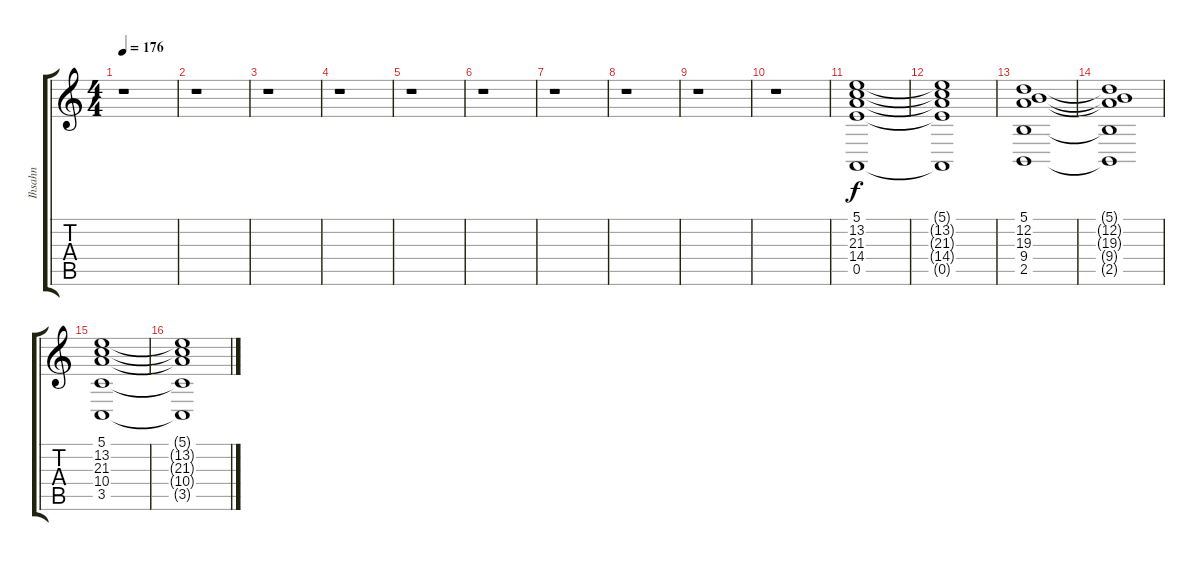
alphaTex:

\track ("Ihsahn" "Ihsahn") {instrument pad4choir}
\staff {score tabs}
\tuning (E4 B3 G3 D3 A2 E2) {hide}
\ts (4 4)
\tempo 176
\clef g2
\ks c
r.1{dy f} |
r.1 |
r.1 |
r.1 |
r.1 |
r.1 |
r.1 |
r.1 |
r.1 |
r.1 |
(5.1 13.2 21.3 14.4 0.5).1 |
(5.1{t} 13.2{t} 21.3{t} 14.4{t} 0.5{t}).1 |
(5.1 12.2 19.3 9.4 2.5).1 |
(5.1{t} 12.2{t} 19.3{t} 9.4{t} 2.5{t}).1 |
(5.1 13.2 21.3 10.4 3.5).1 |
(5.1{t} 13.2{t} 21.3{t} 10.4{t} 3.5{t}).1
